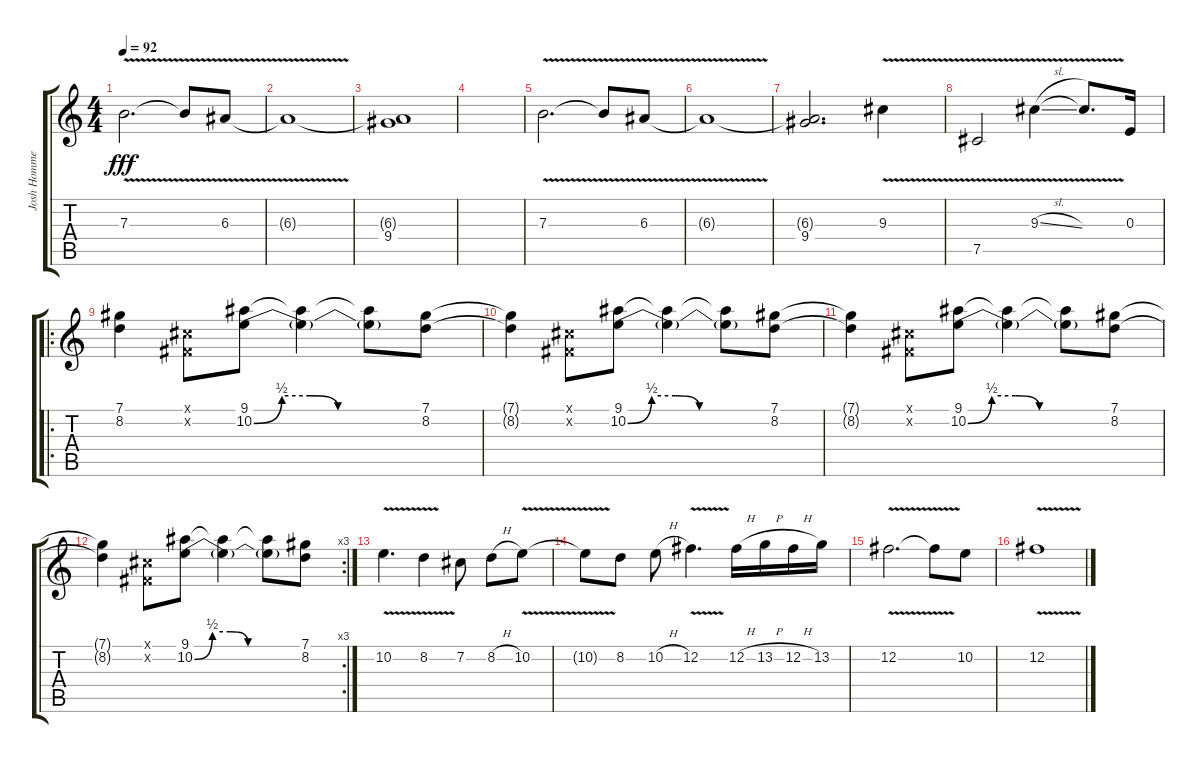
\track ("Josh Homme - Guitar 2" "Josh Homme") {instrument electricguitarclean}
\staff {score tabs}
\tuning (Db4 Gb3 E3 B2 Gb2 Db2) {hide}
\ts (4 4)
\tempo 92
\clef g2
\ks c
7.3{v}.2{d dy fff} 7.3{t}.8 6.3{v}.8 |
6.3{t}.1 |
(6.3{t} 9.4).1 |
|
7.3{v}.2{d} 7.3{t}.8 6.3{v}.8 |
6.3{t}.1 |
(6.3{t} 9.4).2{d} 9.3{v}.4 |
7.5{v}.2 9.3{v sl}.4 9.3{t}.8{d} 0.3.16 |
\ro
(7.1 8.2).4 (0.1{x} 0.2{x}).8 (9.1 10.2{be (custom 0 0 10 2 20 2 30 0 60 0)}).8 (9.1{t} 10.2{t}).4 (9.1{t} 10.2{t}).8 (7.1 8.2).8 |
(7.1{t} 8.2{t}).4 (0.1{x} 0.2{x}).8 (9.1 10.2{be (custom 0 0 10 2 20 2 30 0 60 0)}).8 (9.1{t} 10.2{t}).4 (9.1{t} 10.2{t}).8 (7.1 8.2).8 |
(7.1{t} 8.2{t}).4 (0.1{x} 0.2{x}).8 (9.1 10.2{be (custom 0 0 10 2 20 2 30 0 60 0)}).8 (9.1{t} 10.2{t}).4 (9.1{t} 10.2{t}).8 (7.1 8.2).8 |
\rc 3
(7.1{t} 8.2{t}).4 (0.1{x} 0.2{x}).8 (9.1 10.2{be (custom 0 0 10 2 20 2 30 0 60 0)}).8 (9.1{t} 10.2{t}).4 (9.1{t} 10.2{t}).8 (7.1 8.2).8 |
10.2{v}.4{d} 8.2{v}.4 7.2.8 8.2{h}.8 10.2{v}.8 |
10.2{t}.8 8.2.8 10.2{h}.8 12.2{v}.4{d} 12.2{h}.16 13.2{h}.16 12.2{h}.16 13.2.16 |
12.2{v}.2{d} 12.2{t}.8 10.2.8 |
12.2{v}.1
